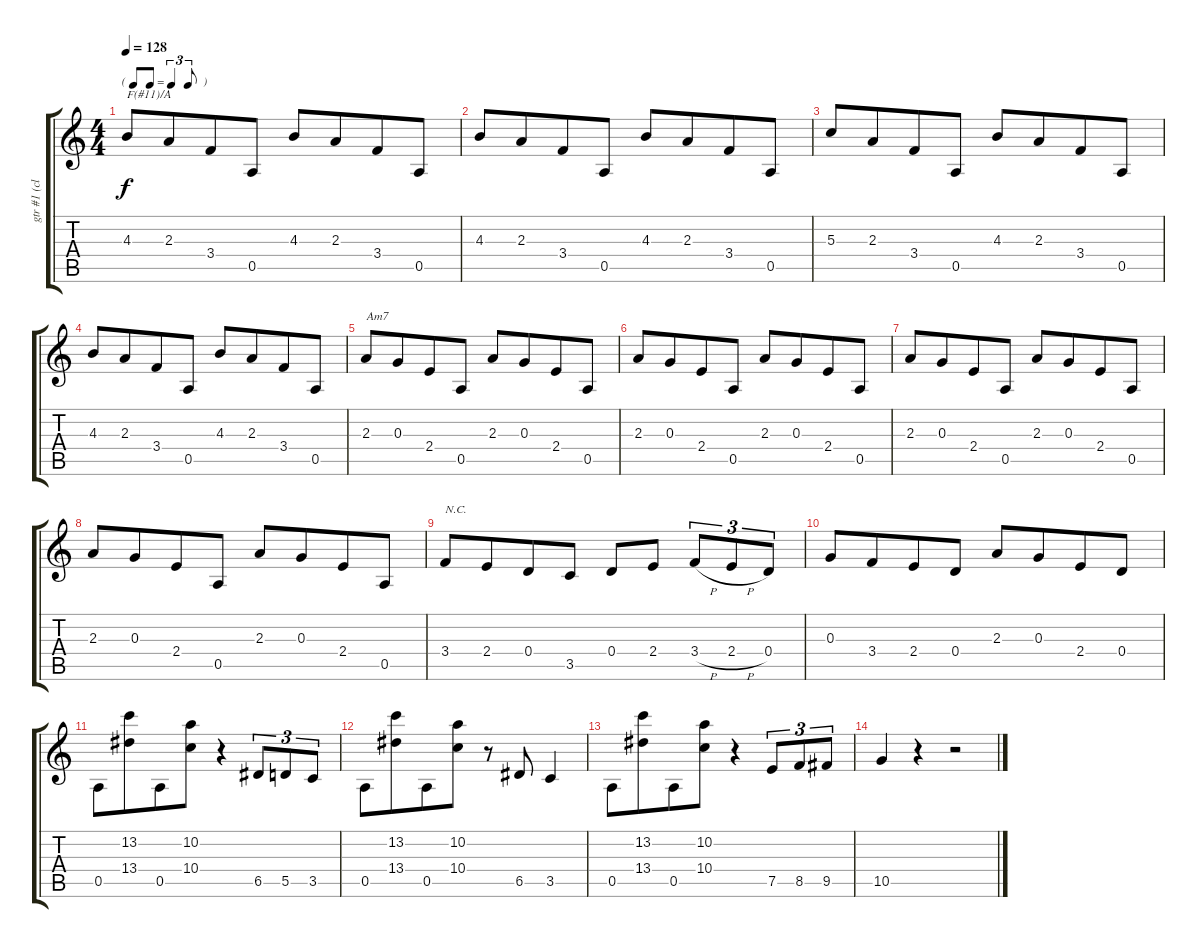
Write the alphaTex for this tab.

\track ("gtr #1 (clean)" "gtr #1 (cl") {instrument electricguitarclean}
\staff {score tabs}
\tuning (E4 B3 G3 D3 A2 E2) {hide}
\ts (4 4)
\tf triplet8th
\tempo 128
\clef g2
\ks c
4.3.8{txt "F(#11)/A" dy f} 2.3.8{beam merge} 3.4.8 0.5.8 4.3.8 2.3.8{beam merge} 3.4.8 0.5.8 |
4.3.8 2.3.8{beam merge} 3.4.8 0.5.8 4.3.8 2.3.8{beam merge} 3.4.8 0.5.8 |
5.3.8 2.3.8{beam merge} 3.4.8 0.5.8 4.3.8 2.3.8{beam merge} 3.4.8 0.5.8 |
4.3.8 2.3.8{beam merge} 3.4.8 0.5.8 4.3.8 2.3.8{beam merge} 3.4.8 0.5.8 |
2.3.8{txt "Am7"} 0.3.8{beam merge} 2.4.8 0.5.8 2.3.8 0.3.8{beam merge} 2.4.8 0.5.8 |
2.3.8 0.3.8{beam merge} 2.4.8 0.5.8 2.3.8 0.3.8{beam merge} 2.4.8 0.5.8 |
2.3.8 0.3.8{beam merge} 2.4.8 0.5.8 2.3.8 0.3.8{beam merge} 2.4.8 0.5.8 |
2.3.8 0.3.8{beam merge} 2.4.8 0.5.8 2.3.8 0.3.8{beam merge} 2.4.8 0.5.8 |
3.4.8{txt "N.C."} 2.4.8{beam merge} 0.4.8 3.5.8 0.4.8 2.4.8 3.4{h}.8{tu (3 2)} 2.4{h}.8{tu (3 2)} 0.4.8{tu (3 2)} |
0.3.8 3.4.8{beam merge} 2.4.8 0.4.8 2.3.8 0.3.8{beam merge} 2.4.8 0.4.8 |
0.5.8 (13.2 13.4).8{beam merge} 0.5.8 (10.2 10.4).8 r.4 6.5.8{tu (3 2)} 5.5.8{tu (3 2)} 3.5.8{tu (3 2)} |
0.5.8 (13.2 13.4).8{beam merge} 0.5.8 (10.2 10.4).8 r.8 6.5.8 3.5.4 |
0.5.8 (13.2 13.4).8{beam merge} 0.5.8 (10.2 10.4).8 r.4 7.5.8{tu (3 2)} 8.5.8{tu (3 2)} 9.5.8{tu (3 2)} |
10.5.4 r.4 r.2
